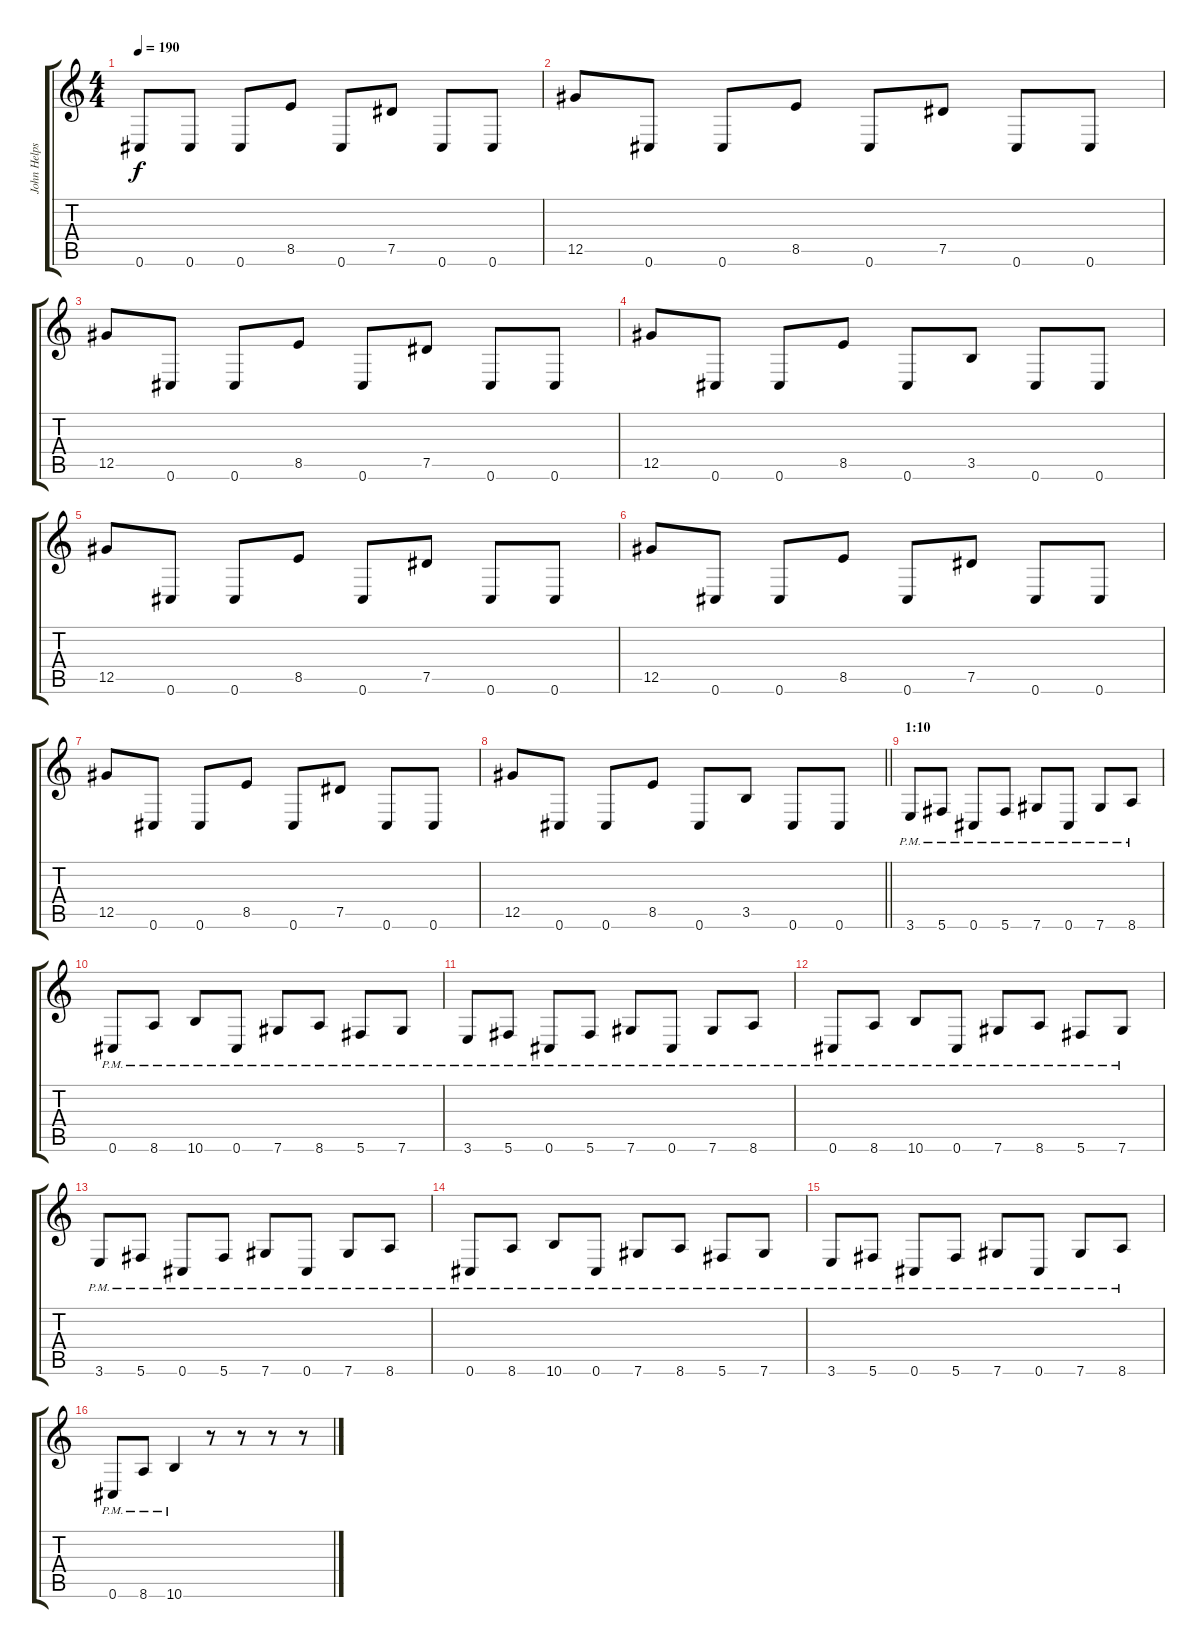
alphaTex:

\track ("John Helps" "John Helps") {instrument overdrivenguitar}
\staff {score tabs}
\tuning (Eb4 Bb3 Gb3 Db3 Ab2 Db2) {hide}
\ts (4 4)
\tempo 190
\clef g2
\ks c
0.6.8{dy f} 0.6.8 0.6.8 8.5.8 0.6.8 7.5.8 0.6.8 0.6.8 |
12.5.8 0.6.8 0.6.8 8.5.8 0.6.8 7.5.8 0.6.8 0.6.8 |
12.5.8 0.6.8 0.6.8 8.5.8 0.6.8 7.5.8 0.6.8 0.6.8 |
12.5.8 0.6.8 0.6.8 8.5.8 0.6.8 3.5.8 0.6.8 0.6.8 |
12.5.8 0.6.8 0.6.8 8.5.8 0.6.8 7.5.8 0.6.8 0.6.8 |
12.5.8 0.6.8 0.6.8 8.5.8 0.6.8 7.5.8 0.6.8 0.6.8 |
12.5.8 0.6.8 0.6.8 8.5.8 0.6.8 7.5.8 0.6.8 0.6.8 |
\barLineRight lightlight
12.5.8 0.6.8 0.6.8 8.5.8 0.6.8 3.5.8 0.6.8 0.6.8 |
\section ("" "1:10")
3.6{pm}.8 5.6{pm}.8 0.6{pm}.8 5.6{pm}.8 7.6{pm}.8 0.6{pm}.8 7.6{pm}.8 8.6{pm}.8 |
0.6{pm}.8 8.6{pm}.8 10.6{pm}.8 0.6{pm}.8 7.6{pm}.8 8.6{pm}.8 5.6{pm}.8 7.6{pm}.8 |
3.6{pm}.8 5.6{pm}.8 0.6{pm}.8 5.6{pm}.8 7.6{pm}.8 0.6{pm}.8 7.6{pm}.8 8.6{pm}.8 |
0.6{pm}.8 8.6{pm}.8 10.6{pm}.8 0.6{pm}.8 7.6{pm}.8 8.6{pm}.8 5.6{pm}.8 7.6{pm}.8 |
3.6{pm}.8 5.6{pm}.8 0.6{pm}.8 5.6{pm}.8 7.6{pm}.8 0.6{pm}.8 7.6{pm}.8 8.6{pm}.8 |
0.6{pm}.8 8.6{pm}.8 10.6{pm}.8 0.6{pm}.8 7.6{pm}.8 8.6{pm}.8 5.6{pm}.8 7.6{pm}.8 |
3.6{pm}.8 5.6{pm}.8 0.6{pm}.8 5.6{pm}.8 7.6{pm}.8 0.6{pm}.8 7.6{pm}.8 8.6{pm}.8 |
0.6{pm}.8 8.6{pm}.8 10.6{pm}.4 r.8 r.8 r.8 r.8
